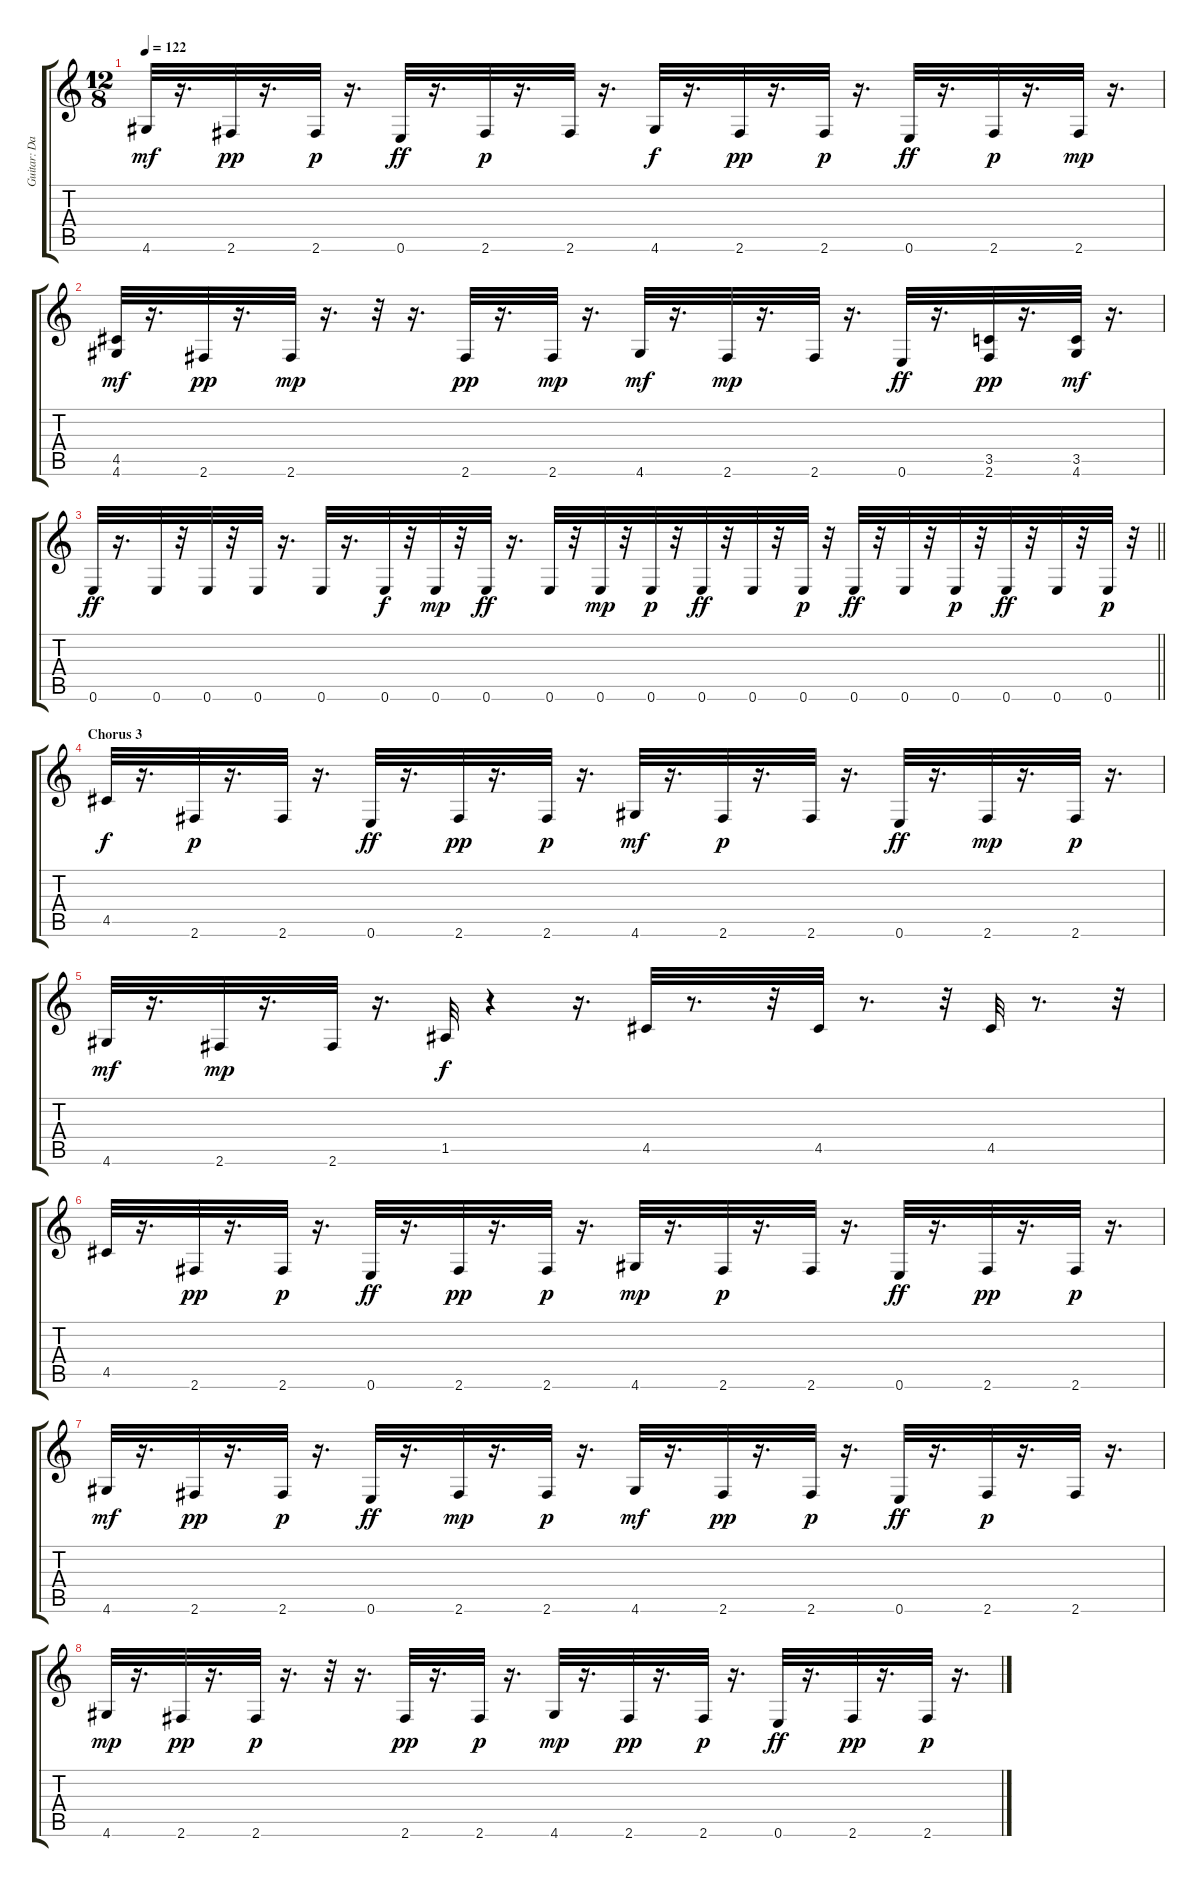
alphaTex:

\track ("Guitar: Davey Johnstone" "Guitar: Da") {instrument electricguitarjazz}
\staff {score tabs}
\tuning (E4 B3 G3 D3 A2 E2) {hide}
\ts (12 8)
\tempo 122
\clef g2
\ks c
4.6.32{dy mf} r.16{d} 2.6.32{dy pp} r.16{d} 2.6.32{dy p} r.16{d} 0.6.32{dy ff} r.16{d} 2.6.32{dy p} r.16{d} 2.6.32 r.16{d} 4.6.32{dy f} r.16{d} 2.6.32{dy pp} r.16{d} 2.6.32{dy p} r.16{d} 0.6.32{dy ff} r.16{d} 2.6.32{dy p} r.16{d} 2.6.32{dy mp} r.16{d} |
(4.5 4.6).32{dy mf} r.16{d} 2.6.32{dy pp} r.16{d} 2.6.32{dy mp} r.16{d} r.32 r.16{d} 2.6.32{dy pp} r.16{d} 2.6.32{dy mp} r.16{d} 4.6.32{dy mf} r.16{d} 2.6.32{dy mp} r.16{d} 2.6.32 r.16{d} 0.6.32{dy ff} r.16{d} (3.5 2.6).32{dy pp} r.16{d} (3.5 4.6).32{dy mf} r.16{d} |
\barLineRight lightlight
0.6.32{dy ff} r.16{d} 0.6.32 r.32 0.6.32 r.32 0.6.32 r.16{d} 0.6.32 r.16{d} 0.6.32{dy f} r.32 0.6.32{dy mp} r.32 0.6.32{dy ff} r.16{d} 0.6.32 r.32 0.6.32{dy mp} r.32 0.6.32{dy p} r.32 0.6.32{dy ff} r.32 0.6.32 r.32 0.6.32{dy p} r.32 0.6.32{dy ff} r.32 0.6.32 r.32 0.6.32{dy p} r.32 0.6.32{dy ff} r.32 0.6.32 r.32 0.6.32{dy p} r.32 |
\section ("" "Chorus 3")
4.5.32{dy f} r.16{d} 2.6.32{dy p} r.16{d} 2.6.32 r.16{d} 0.6.32{dy ff} r.16{d} 2.6.32{dy pp} r.16{d} 2.6.32{dy p} r.16{d} 4.6.32{dy mf} r.16{d} 2.6.32{dy p} r.16{d} 2.6.32 r.16{d} 0.6.32{dy ff} r.16{d} 2.6.32{dy mp} r.16{d} 2.6.32{dy p} r.16{d} |
4.6.32{dy mf} r.16{d} 2.6.32{dy mp} r.16{d} 2.6.32 r.16{d} 1.5.32{dy f} r.4 r.16{d} 4.5.32 r.8{d} r.32 4.5.32 r.8{d} r.32 4.5.32 r.8{d} r.32 |
4.5.32 r.16{d} 2.6.32{dy pp} r.16{d} 2.6.32{dy p} r.16{d} 0.6.32{dy ff} r.16{d} 2.6.32{dy pp} r.16{d} 2.6.32{dy p} r.16{d} 4.6.32{dy mp} r.16{d} 2.6.32{dy p} r.16{d} 2.6.32 r.16{d} 0.6.32{dy ff} r.16{d} 2.6.32{dy pp} r.16{d} 2.6.32{dy p} r.16{d} |
4.6.32{dy mf} r.16{d} 2.6.32{dy pp} r.16{d} 2.6.32{dy p} r.16{d} 0.6.32{dy ff} r.16{d} 2.6.32{dy mp} r.16{d} 2.6.32{dy p} r.16{d} 4.6.32{dy mf} r.16{d} 2.6.32{dy pp} r.16{d} 2.6.32{dy p} r.16{d} 0.6.32{dy ff} r.16{d} 2.6.32{dy p} r.16{d} 2.6.32 r.16{d} |
4.6.32{dy mp} r.16{d} 2.6.32{dy pp} r.16{d} 2.6.32{dy p} r.16{d} r.32 r.16{d} 2.6.32{dy pp} r.16{d} 2.6.32{dy p} r.16{d} 4.6.32{dy mp} r.16{d} 2.6.32{dy pp} r.16{d} 2.6.32{dy p} r.16{d} 0.6.32{dy ff} r.16{d} 2.6.32{dy pp} r.16{d} 2.6.32{dy p} r.16{d}
